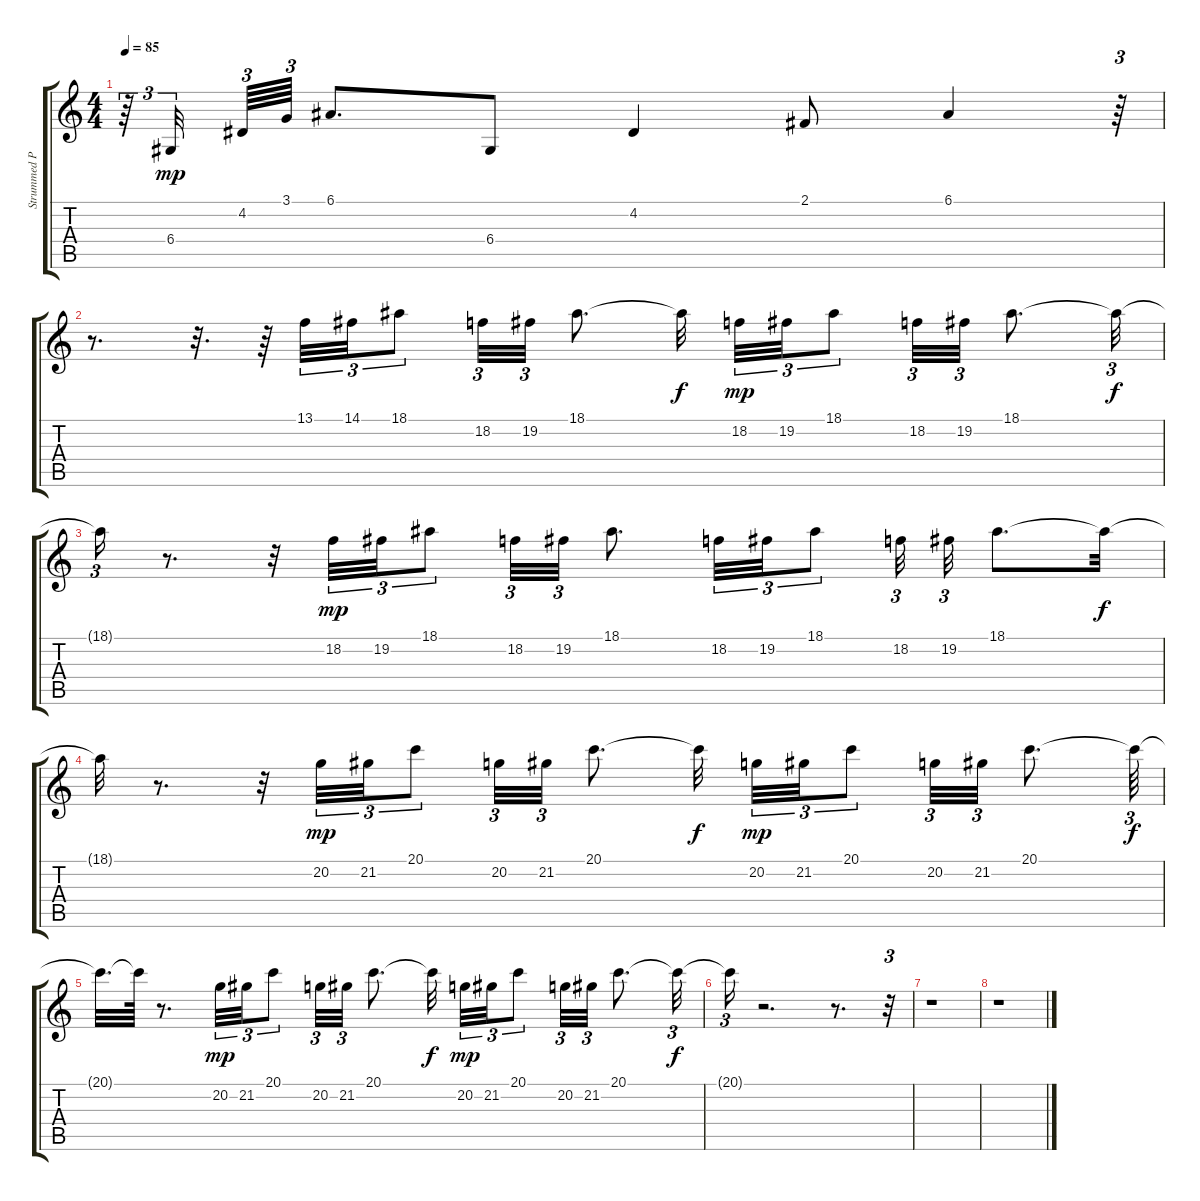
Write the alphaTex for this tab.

\track ("Strummed Piano 1" "Strummed P") {instrument harpsichord}
\staff {score tabs}
\tuning (E4 B3 G3 D3 A2 E2) {hide}
\ts (4 4)
\tempo 85
\clef g2
\ks c
r.64{tu (3 2) dy f} 6.4.32{tu (3 2) dy mp} 4.2.64{tu (3 2)} 3.1.64{tu (3 2)} 6.1.8{d} 6.4.8 4.2.4 2.1.8 6.1.4 r.64{tu (3 2)} |
r.8{d} r.32{d} r.64 13.1.32{tu (3 2)} 14.1.32{tu (3 2)} 18.1.8{tu (3 2)} 18.2.32{tu (3 2)} 19.2.32{tu (3 2)} 18.1.8{d} 18.1{t}.32{dy f} 18.2.32{tu (3 2) dy mp} 19.2.32{tu (3 2)} 18.1.8{tu (3 2)} 18.2.32{tu (3 2)} 19.2.32{tu (3 2)} 18.1.8{d} 18.1{t}.32{tu (3 2) dy f} |
18.1{t}.16{tu (3 2)} r.8{d} r.32 18.2.32{tu (3 2) dy mp} 19.2.32{tu (3 2)} 18.1.8{tu (3 2)} 18.2.32{tu (3 2)} 19.2.32{tu (3 2)} 18.1.8{d} 18.2.32{tu (3 2)} 19.2.32{tu (3 2)} 18.1.8{tu (3 2)} 18.2.32{tu (3 2)} 19.2.32{tu (3 2)} 18.1.8{d} 18.1{t}.32{dy f} |
18.1{t}.32 r.8{d} r.32 20.2.32{tu (3 2) dy mp} 21.2.32{tu (3 2)} 20.1.8{tu (3 2)} 20.2.32{tu (3 2)} 21.2.32{tu (3 2)} 20.1.8{d} 20.1{t}.32{dy f} 20.2.32{tu (3 2) dy mp} 21.2.32{tu (3 2)} 20.1.8{tu (3 2)} 20.2.32{tu (3 2)} 21.2.32{tu (3 2)} 20.1.8{d} 20.1{t}.64{tu (3 2) dy f} |
20.1{t}.32{d} 20.1{t}.64 r.8{d} 20.2.32{tu (3 2) dy mp} 21.2.32{tu (3 2)} 20.1.8{tu (3 2)} 20.2.32{tu (3 2)} 21.2.32{tu (3 2)} 20.1.8{d} 20.1{t}.32{dy f} 20.2.32{tu (3 2) dy mp} 21.2.32{tu (3 2)} 20.1.8{tu (3 2)} 20.2.32{tu (3 2)} 21.2.32{tu (3 2)} 20.1.8{d} 20.1{t}.32{tu (3 2) dy f} |
20.1{t}.16{tu (3 2)} r.2{d} r.8{d} r.32{tu (3 2)} |
r.1 |
r.1
